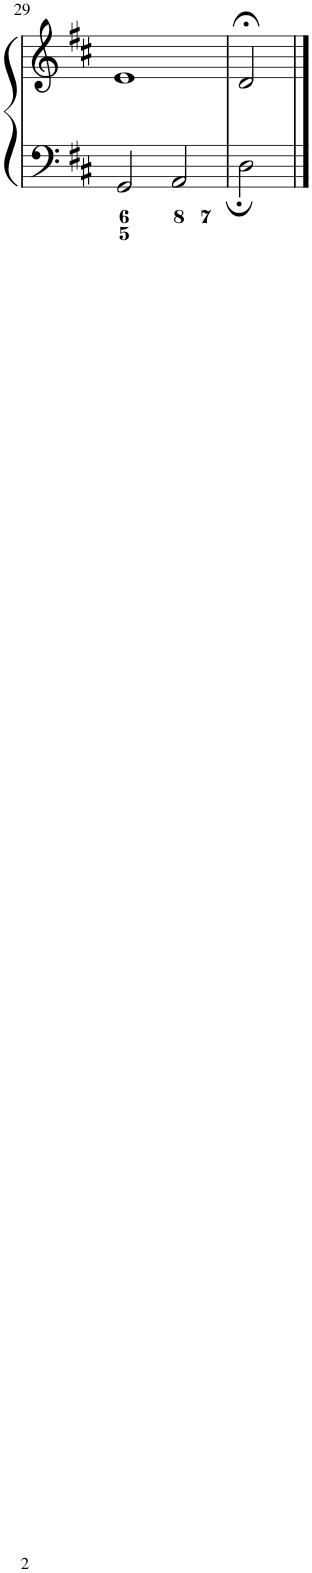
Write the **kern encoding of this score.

**kern	**kern
*part1	*part1
*staff2	*staff1
*I"Piano	*
*I'Pno.	*
!!LO:PB:g=z
*clefF4	*clefG2
*k[f#c#]	*k[f#c#]
*M4/4	*M4/4
*met(c)	*met(c)
=29	=29
2GG/	1e
2AA/	.
=30	=30
2D\	2d;</
==	==
*-	*-
